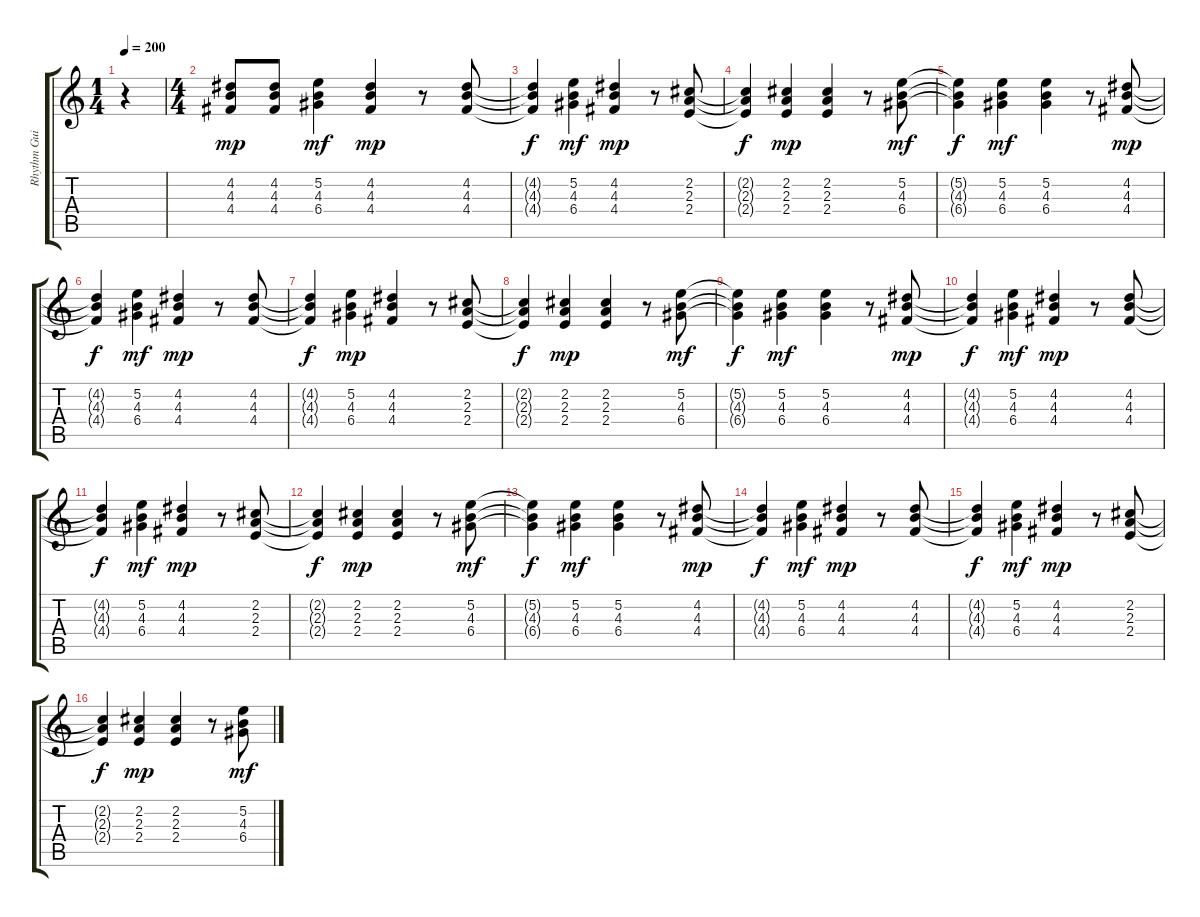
\track ("Rhythm Guitar I" "Rhythm Gui") {instrument overdrivenguitar}
\staff {score tabs}
\tuning (E4 B3 G3 D3 A2 E2) {hide}
\ts (1 4)
\tempo 200
\clef g2
\ks c
r.4{dy mp instrument overdrivenguitar} |
\ts (4 4)
(4.2 4.3 4.4).8 (4.2 4.3 4.4).8 (5.2 4.3 6.4).4{dy mf} (4.2 4.3 4.4).4{dy mp} r.8 (4.2 4.3 4.4).8 |
(4.2{t} 4.3{t} 4.4{t}).4{dy f} (5.2 4.3 6.4).4{dy mf} (4.2 4.3 4.4).4{dy mp} r.8 (2.2 2.3 2.4).8 |
(2.2{t} 2.3{t} 2.4{t}).4{dy f} (2.2 2.3 2.4).4{dy mp} (2.2 2.3 2.4).4 r.8 (5.2 4.3 6.4).8{dy mf} |
(5.2{t} 4.3{t} 6.4{t}).4{dy f} (5.2 4.3 6.4).4{dy mf} (5.2 4.3 6.4).4 r.8 (4.2 4.3 4.4).8{dy mp} |
(4.2{t} 4.3{t} 4.4{t}).4{dy f} (5.2 4.3 6.4).4{dy mf} (4.2 4.3 4.4).4{dy mp} r.8 (4.2 4.3 4.4).8 |
(4.2{t} 4.3{t} 4.4{t}).4{dy f} (5.2 4.3 6.4).4{dy mp} (4.2 4.3 4.4).4 r.8 (2.2 2.3 2.4).8 |
(2.2{t} 2.3{t} 2.4{t}).4{dy f} (2.2 2.3 2.4).4{dy mp} (2.2 2.3 2.4).4 r.8 (5.2 4.3 6.4).8{dy mf} |
(5.2{t} 4.3{t} 6.4{t}).4{dy f} (5.2 4.3 6.4).4{dy mf} (5.2 4.3 6.4).4 r.8 (4.2 4.3 4.4).8{dy mp} |
(4.2{t} 4.3{t} 4.4{t}).4{dy f} (5.2 4.3 6.4).4{dy mf} (4.2 4.3 4.4).4{dy mp} r.8 (4.2 4.3 4.4).8 |
(4.2{t} 4.3{t} 4.4{t}).4{dy f} (5.2 4.3 6.4).4{dy mf} (4.2 4.3 4.4).4{dy mp} r.8 (2.2 2.3 2.4).8 |
(2.2{t} 2.3{t} 2.4{t}).4{dy f} (2.2 2.3 2.4).4{dy mp} (2.2 2.3 2.4).4 r.8 (5.2 4.3 6.4).8{dy mf} |
(5.2{t} 4.3{t} 6.4{t}).4{dy f} (5.2 4.3 6.4).4{dy mf} (5.2 4.3 6.4).4 r.8 (4.2 4.3 4.4).8{dy mp} |
(4.2{t} 4.3{t} 4.4{t}).4{dy f} (5.2 4.3 6.4).4{dy mf} (4.2 4.3 4.4).4{dy mp} r.8 (4.2 4.3 4.4).8 |
(4.2{t} 4.3{t} 4.4{t}).4{dy f} (5.2 4.3 6.4).4{dy mf} (4.2 4.3 4.4).4{dy mp} r.8 (2.2 2.3 2.4).8 |
(2.2{t} 2.3{t} 2.4{t}).4{dy f} (2.2 2.3 2.4).4{dy mp} (2.2 2.3 2.4).4 r.8 (5.2 4.3 6.4).8{dy mf}
